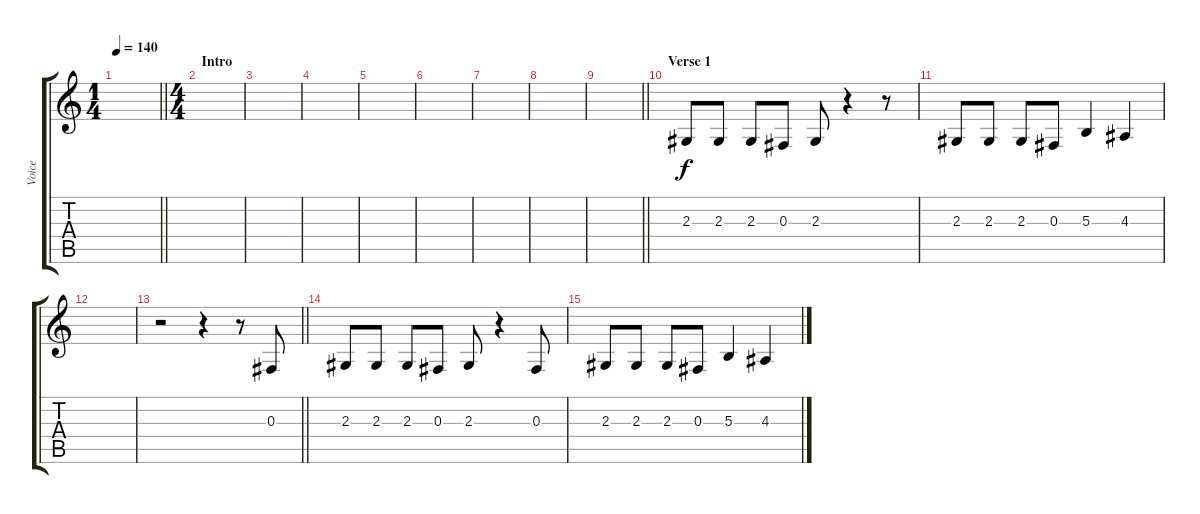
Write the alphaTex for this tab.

\track ("Voice" "Voice") {instrument altosax}
\staff {score tabs}
\tuning (Eb4 Bb3 Gb3 Db3 Ab2 Eb2) {hide}
\ts (1 4)
\tempo 140
\clef g2
\barLineRight lightlight
\ks c
|
\ts (4 4)
\section ("" "Intro")
|
|
|
|
|
|
|
\barLineRight lightlight
|
\section ("" "Verse 1")
2.3.8 2.3.8 2.3.8 0.3.8 2.3.8 r.4 r.8 |
2.3.8 2.3.8 2.3.8 0.3.8 5.3.4 4.3.4 |
|
\barLineRight lightlight
r.2 r.4 r.8 0.3.8 |
2.3.8 2.3.8 2.3.8 0.3.8 2.3.8 r.4 0.3.8 |
2.3.8 2.3.8 2.3.8 0.3.8 5.3.4 4.3.4
